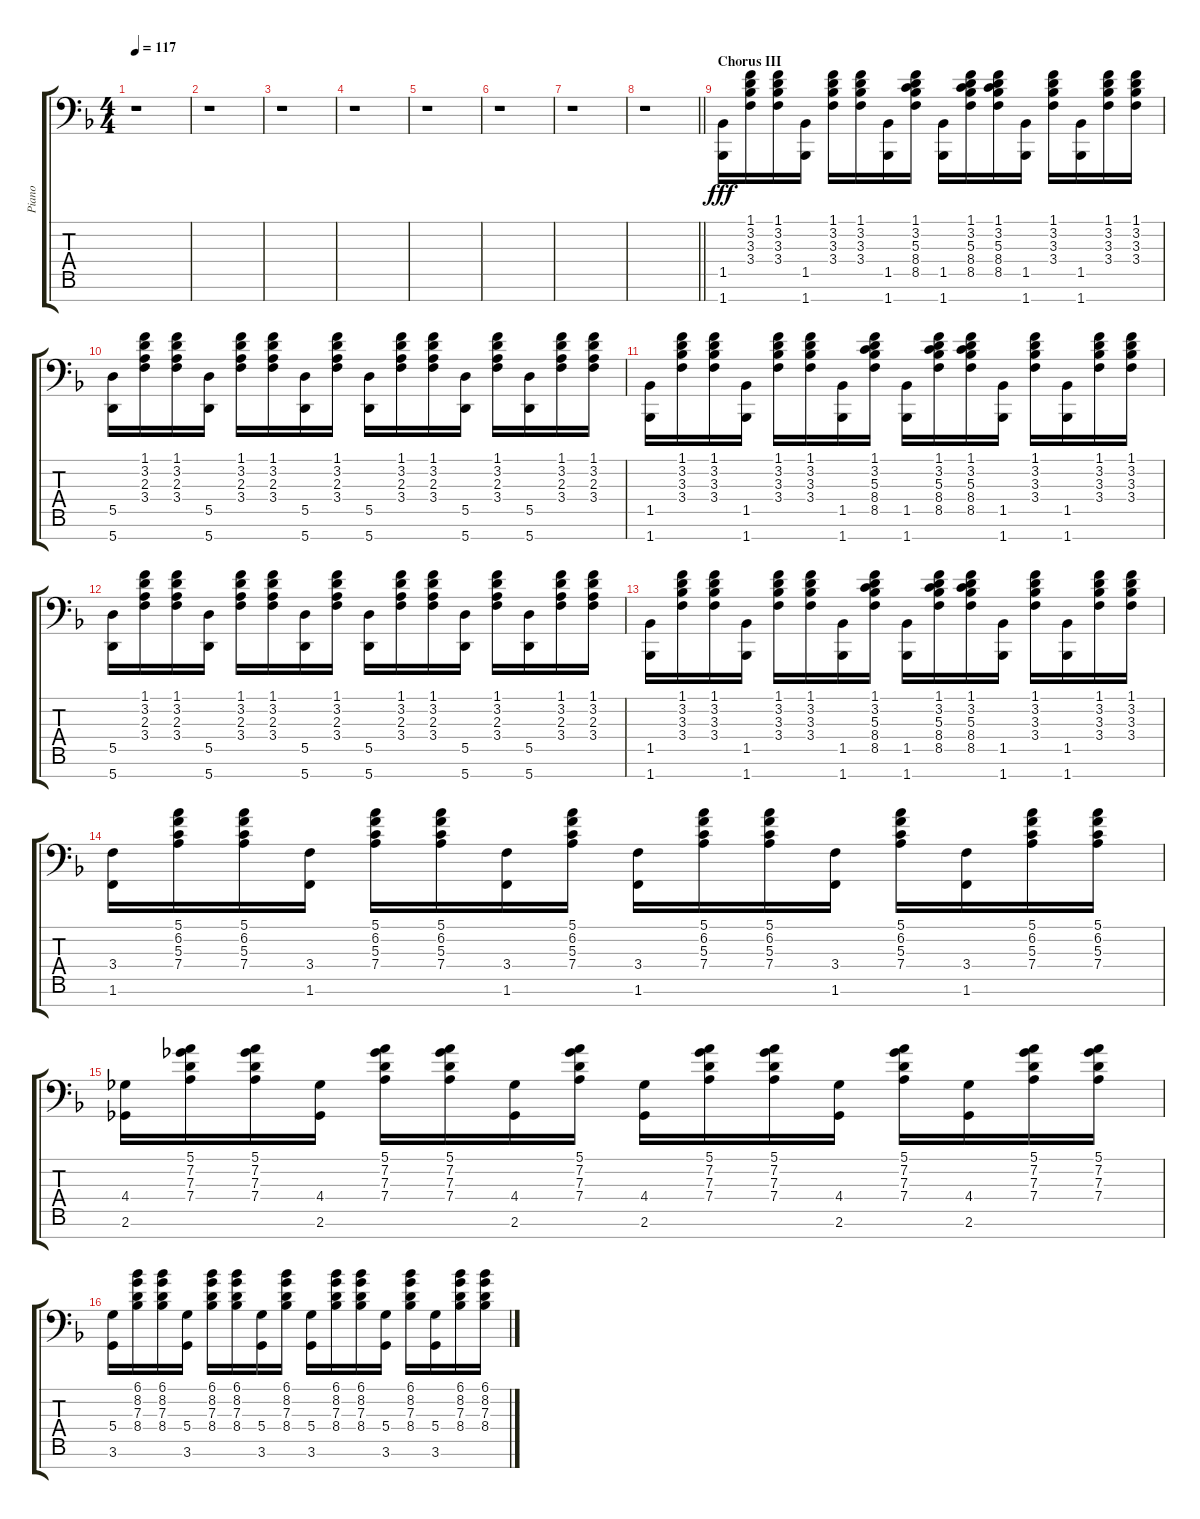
\track ("Piano" "Piano") {instrument acousticgrandpiano}
\staff {score tabs}
\tuning (E4 B3 G3 D3 A2 E2 A1) {hide}
\ts (4 4)
\tempo 117
\clef f4
\ks f
r.1{dy f} |
r.1 |
r.1 |
r.1 |
r.1 |
r.1 |
r.1 |
\barLineRight lightlight
r.1 |
\section ("" "Chorus III")
(1.5 1.7).16{dy fff} (1.1 3.2 3.3 3.4).16 (1.1 3.2 3.3 3.4).16 (1.5 1.7).16 (1.1 3.2 3.3 3.4).16 (1.1 3.2 3.3 3.4).16 (1.5 1.7).16 (1.1 3.2 5.3 8.4 8.5).16 (1.5 1.7).16 (1.1 3.2 5.3 8.4 8.5).16 (1.1 3.2 5.3 8.4 8.5).16 (1.5 1.7).16 (1.1 3.2 3.3 3.4).16 (1.5 1.7).16 (1.1 3.2 3.3 3.4).16 (1.1 3.2 3.3 3.4).16 |
(5.5 5.7).16 (1.1 3.2 2.3 3.4).16 (1.1 3.2 2.3 3.4).16 (5.5 5.7).16 (1.1 3.2 2.3 3.4).16 (1.1 3.2 2.3 3.4).16 (5.5 5.7).16 (1.1 3.2 2.3 3.4).16 (5.5 5.7).16 (1.1 3.2 2.3 3.4).16 (1.1 3.2 2.3 3.4).16 (5.5 5.7).16 (1.1 3.2 2.3 3.4).16 (5.5 5.7).16 (1.1 3.2 2.3 3.4).16 (1.1 3.2 2.3 3.4).16 |
(1.5 1.7).16 (1.1 3.2 3.3 3.4).16 (1.1 3.2 3.3 3.4).16 (1.5 1.7).16 (1.1 3.2 3.3 3.4).16 (1.1 3.2 3.3 3.4).16 (1.5 1.7).16 (1.1 3.2 5.3 8.4 8.5).16 (1.5 1.7).16 (1.1 3.2 5.3 8.4 8.5).16 (1.1 3.2 5.3 8.4 8.5).16 (1.5 1.7).16 (1.1 3.2 3.3 3.4).16 (1.5 1.7).16 (1.1 3.2 3.3 3.4).16 (1.1 3.2 3.3 3.4).16 |
(5.5 5.7).16 (1.1 3.2 2.3 3.4).16 (1.1 3.2 2.3 3.4).16 (5.5 5.7).16 (1.1 3.2 2.3 3.4).16 (1.1 3.2 2.3 3.4).16 (5.5 5.7).16 (1.1 3.2 2.3 3.4).16 (5.5 5.7).16 (1.1 3.2 2.3 3.4).16 (1.1 3.2 2.3 3.4).16 (5.5 5.7).16 (1.1 3.2 2.3 3.4).16 (5.5 5.7).16 (1.1 3.2 2.3 3.4).16 (1.1 3.2 2.3 3.4).16 |
(1.5 1.7).16 (1.1 3.2 3.3 3.4).16 (1.1 3.2 3.3 3.4).16 (1.5 1.7).16 (1.1 3.2 3.3 3.4).16 (1.1 3.2 3.3 3.4).16 (1.5 1.7).16 (1.1 3.2 5.3 8.4 8.5).16 (1.5 1.7).16 (1.1 3.2 5.3 8.4 8.5).16 (1.1 3.2 5.3 8.4 8.5).16 (1.5 1.7).16 (1.1 3.2 3.3 3.4).16 (1.5 1.7).16 (1.1 3.2 3.3 3.4).16 (1.1 3.2 3.3 3.4).16 |
(3.4 1.6).16 (5.1 6.2 5.3 7.4).16 (5.1 6.2 5.3 7.4).16 (3.4 1.6).16 (5.1 6.2 5.3 7.4).16 (5.1 6.2 5.3 7.4).16 (3.4 1.6).16 (5.1 6.2 5.3 7.4).16 (3.4 1.6).16 (5.1 6.2 5.3 7.4).16 (5.1 6.2 5.3 7.4).16 (3.4 1.6).16 (5.1 6.2 5.3 7.4).16 (3.4 1.6).16 (5.1 6.2 5.3 7.4).16 (5.1 6.2 5.3 7.4).16 |
(4.4 2.6).16 (5.1 7.2 7.3 7.4).16 (5.1 7.2 7.3 7.4).16 (4.4 2.6).16 (5.1 7.2 7.3 7.4).16 (5.1 7.2 7.3 7.4).16 (4.4 2.6).16 (5.1 7.2 7.3 7.4).16 (4.4 2.6).16 (5.1 7.2 7.3 7.4).16 (5.1 7.2 7.3 7.4).16 (4.4 2.6).16 (5.1 7.2 7.3 7.4).16 (4.4 2.6).16 (5.1 7.2 7.3 7.4).16 (5.1 7.2 7.3 7.4).16 |
(5.4 3.6).16 (6.1 8.2 7.3 8.4).16 (6.1 8.2 7.3 8.4).16 (5.4 3.6).16 (6.1 8.2 7.3 8.4).16 (6.1 8.2 7.3 8.4).16 (5.4 3.6).16 (6.1 8.2 7.3 8.4).16 (5.4 3.6).16 (6.1 8.2 7.3 8.4).16 (6.1 8.2 7.3 8.4).16 (5.4 3.6).16 (6.1 8.2 7.3 8.4).16 (5.4 3.6).16 (6.1 8.2 7.3 8.4).16 (6.1 8.2 7.3 8.4).16
